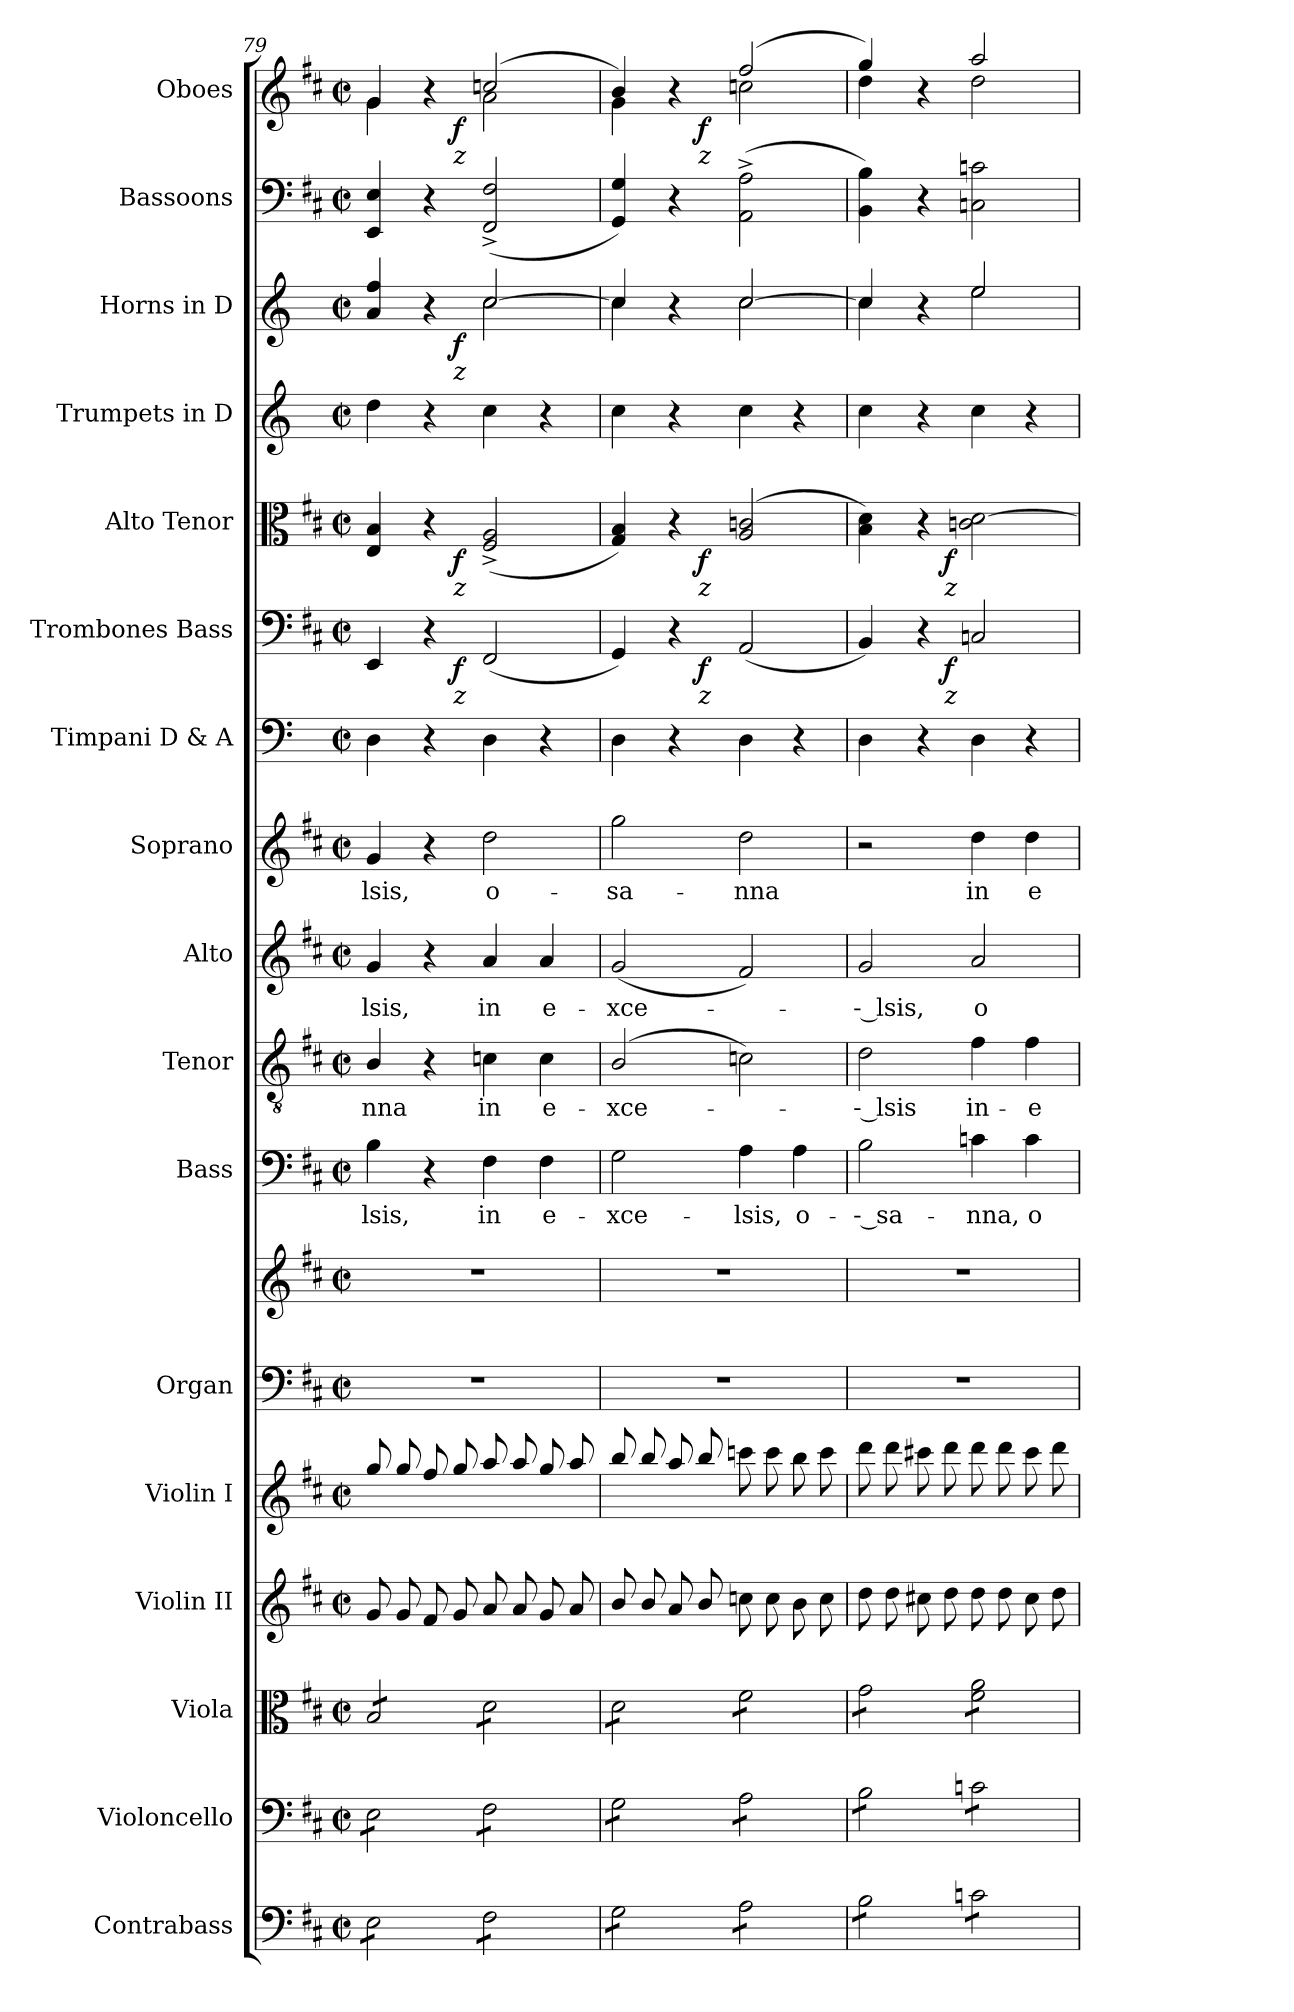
**kern	**kern	**kern	**kern	**kern	**kern	**kern	**kern	**text	**kern	**text	**kern	**text	**kern	**text	**kern	**kern	**dynam	**kern	**dynam	**kern	**kern	**dynam	**kern	**kern	**dynam
*part17	*part16	*part15	*part14	*part13	*part12	*part12	*part11	*part11	*part10	*part10	*part9	*part9	*part8	*part8	*part7	*part6	*part6	*part5	*part5	*part4	*part3	*part3	*part2	*part1	*part1
*staff18	*staff17	*staff16	*staff15	*staff14	*staff13	*staff12	*staff11	*staff11	*staff10	*staff10	*staff9	*staff9	*staff8	*staff8	*staff7	*staff6	*staff6	*staff5	*staff5	*staff4	*staff3	*staff3	*staff2	*staff1	*staff1
*I"Contrabass	*I"Violoncello	*I"Viola	*I"Violin II	*I"Violin I	*I"Organ	*	*I"Bass	*	*I"Tenor	*	*I"Alto	*	*I"Soprano	*	*I"Timpani D & A	*I"Trombones  Bass	*	*I"Alto  Tenor	*	*I"Trumpets in D	*I"Horns in D	*	*I"Bassoons	*I"Oboes	*
*I'Cb.	*I'Vc.	*I'Vla.	*I'Vln. II	*I'Vln. I	*I'Org.	*	*I'B.	*	*I'T.	*	*I'A.	*	*I'S.	*	*I'Timp.	*	*	*	*	*	*	*	*I'Bsn.	*I'Ob.	*
*clefF4	*clefF4	*clefC3	*clefG2	*clefG2	*clefF4	*clefG2	*clefF4	*	*clefGv2	*	*clefG2	*	*clefG2	*	*clefF4	*clefF4	*	*clefC3	*	*clefG2	*clefG2	*	*clefF4	*clefG2	*
*ITrd7c12	*	*	*	*	*	*	*	*	*ITrd7c12	*	*	*	*	*	*	*	*	*	*	*ITrd-1c-2	*ITrd6c10	*	*	*	*
*k[f#c#]	*k[f#c#]	*k[f#c#]	*k[f#c#]	*k[f#c#]	*k[f#c#]	*k[f#c#]	*k[f#c#]	*	*k[f#c#]	*	*k[f#c#]	*	*k[f#c#]	*	*k[]	*k[f#c#]	*	*k[f#c#]	*	*k[f#c#]	*k[f#c#]	*	*k[f#c#]	*k[f#c#]	*
*D:	*D:	*D:	*D:	*D:	*D:	*D:	*D:	*	*D:	*	*D:	*	*D:	*	*C:	*D:	*	*D:	*	*D:	*D:	*	*D:	*D:	*
*M2/2	*M2/2	*M2/2	*M2/2	*M2/2	*M2/2	*M2/2	*M2/2	*	*M2/2	*	*M2/2	*	*M2/2	*	*M2/2	*M2/2	*	*M2/2	*	*M2/2	*M2/2	*	*M2/2	*M2/2	*
*met(c|)	*met(c|)	*met(c|)	*met(c|)	*met(c|)	*met(c|)	*met(c|)	*met(c|)	*	*met(c|)	*	*met(c|)	*	*met(c|)	*	*met(c|)	*met(c|)	*	*met(c|)	*	*met(c|)	*met(c|)	*	*met(c|)	*met(c|)	*
=79	=79	=79	=79	=79	=79	=79	=79	=79	=79	=79	=79	=79	=79	=79	=79	=79	=79	=79	=79	=79	=79	=79	=79	=79	=79
!	!	!	!	!	!	!	!	!LO:LY:b:color=#000000	!	!	!	!	!	!	!	!	!	!	!	!	!	!	!	!	!
!	!	!	!	!	!	!	!	!	!	!LO:LY:b:color=#000000	!	!	!	!	!	!	!	!	!	!	!	!	!	!	!
!	!	!	!	!	!	!	!	!	!	!	!	!LO:LY:b:color=#000000	!	!	!	!	!	!	!	!	!	!	!	!	!
!	!	!	!	!	!	!	!	!	!	!	!	!	!	!LO:LY:b:color=#000000	!	!	!	!	!	!	!	!	!	!	!
*	*	*	*	*	*	*	*	*	*	*	*	*	*	*	*	*^	*	*^	*	*	*^	*	*	*^	*
*	*	*	*	*	*	*	*	*	*	*	*	*	*	*	*	*	*	*	*	*	*	*	*	*^	*	*	*	*^	*
*tremolo	*	*	*	*	*	*	*	*	*	*	*	*	*	*	*	*	*	*	*	*	*	*	*	*	*	*	*	*	*	*	*
*	*tremolo	*	*	*	*	*	*	*	*	*	*	*	*	*	*	*	*	*	*	*	*	*	*	*	*	*	*	*	*	*	*
*	*	*tremolo	*	*	*	*	*	*	*	*	*	*	*	*	*	*	*	*	*	*	*	*	*	*	*	*	*	*	*	*	*
8EEi\L	8Ei\L	8Bi/L	8gi/	8ggi/	1r	1r	4Bi\	-lsis,	4BBi/	-nna	4gi/	-lsis,	4gi/	-lsis,	4Di\	4EEi/	4.ryy	.	4Ei/ 4Bi	4.ryy	.	4eei\	4Bi/ 4gi	2ryy	4.ryy	.	4EEi/ 4Ei	4gi/	4gi\	4.ryy	.
8EEi\	8Ei\	8Bi/	8gi/	8ggi/	.	.	.	.	.	.	.	.	.	.	.	.	.	.	.	.	.	.	.	.	.	.	.	.	.	.	.
8EEi\	8Ei\	8Bi/	8f#i/	8ff#i/	.	.	4r	.	4r	.	4r	.	4r	.	4r	4r	.	.	4r	.	.	4r	4r	.	.	.	4r	4r	4ryy	.	.
!	!	!	!	!	!	!	!	!	!	!	!	!	!	!	!	!	!	!	!	!	!	!	!	!	!	!	!	!	!	!LO:TX:b:i:t=z	!
!	!	!	!	!	!	!	!	!	!	!	!	!	!	!	!	!	!	!	!	!	!	!	!	!	!LO:TX:b:i:t=z	!	!	!	!	!	!
!	!	!	!	!	!	!	!	!	!	!	!	!	!	!	!	!	!	!	!	!LO:TX:b:i:t=z	!	!	!	!	!	!	!	!	!	!	!
!	!	!	!	!	!	!	!	!	!	!	!	!	!	!	!	!	!LO:TX:b:i:t=z	!	!	!	!	!	!	!	!	!	!	!	!	!	!
8EEi\J	8Ei\J	8Bi/J	8gi/	8ggi/	.	.	.	.	.	.	.	.	.	.	.	.	2ryy	f	.	2ryy	f	.	.	.	2ryy	f	.	.	.	2ryy	f
!	!	!	!	!	!	!	!	!LO:LY:b:color=#000000	!	!	!	!	!	!	!	!	!	!	!	!	!	!	!	!	!	!	!	!	!	!	!
!	!	!	!	!	!	!	!	!	!	!LO:LY:b:color=#000000	!	!	!	!	!	!	!	!	!	!	!	!	!	!	!	!	!	!	!	!	!
!	!	!	!	!	!	!	!	!	!	!	!	!LO:LY:b:color=#000000	!	!	!	!	!	!	!	!	!	!	!	!	!	!	!	!	!	!	!
!	!	!	!	!	!	!	!	!	!	!	!	!	!	!LO:LY:b:color=#000000	!	!	!	!	!	!	!	!	!	!	!	!	!	!	!	!	!
8FF#i\L	8F#i\L	8di\L	8ai/	8aai/	.	.	4F#i\	in	4Cni\	in	4ai/	in	2ddi\	o-	4Di\	(2FF#i/	.	.	(2F#i/^ 2Ai^	.	.	4ddi\	[2di/	2di\	.	.	(2FF#i/^ 2F#i^	(2ccni/	2ai\	.	.
8FF#i\	8F#i\	8di\	8ai/	8aai/	.	.	.	.	.	.	.	.	.	.	.	.	.	.	.	.	.	.	.	.	.	.	.	.	.	.	.
!	!	!	!	!	!	!	!	!LO:LY:b:color=#000000	!	!	!	!	!	!	!	!	!	!	!	!	!	!	!	!	!	!	!	!	!	!	!
!	!	!	!	!	!	!	!	!	!	!LO:LY:b:color=#000000	!	!	!	!	!	!	!	!	!	!	!	!	!	!	!	!	!	!	!	!	!
!	!	!	!	!	!	!	!	!	!	!	!	!LO:LY:b:color=#000000	!	!	!	!	!	!	!	!	!	!	!	!	!	!	!	!	!	!	!
8FF#i\	8F#i\	8di\	8gi/	8ggi/	.	.	4F#i\	e-	4Ci\	e-	4ai/	e-	.	.	4r	.	.	.	.	.	.	4r	.	.	.	.	.	.	.	.	.
8FF#i\J	8F#i\J	8di\J	8ai/	8aai/	.	.	.	.	.	.	.	.	.	.	.	.	8ryy	.	.	8ryy	.	.	.	.	8ryy	.	.	.	.	8ryy	.
*	*	*	*	*	*	*	*	*	*	*	*	*	*	*	*	*	*	*	*	*	*	*	*v	*v	*v	*	*	*	*	*	*
=80	=80	=80	=80	=80	=80	=80	=80	=80	=80	=80	=80	=80	=80	=80	=80	=80	=80	=80	=80	=80	=80	=80	=80	=80	=80	=80	=80	=80	=80
*	*	*	*	*	*	*	*	*	*	*	*	*	*	*	*	*	*	*	*	*	*	*	*^	*	*	*	*	*	*
*	*	*	*	*	*	*	*	*	*	*	*	*	*	*	*	*	*	*	*	*	*	*	*	*^	*	*	*	*	*	*
!	!	!	!	!	!	!	!	!LO:LY:b:color=#000000	!	!	!	!	!	!	!	!	!	!	!	!	!	!	!	!	!	!	!	!	!	!	!
*	*	*	*	*	*	*	*	*	*	*	*	*	*	*	*	*	*	*	*	*	*	*	*v	*v	*v	*	*	*	*	*	*
*	*	*	*	*	*	*	*	*	*	*	*	*	*	*	*	*	*	*	*	*	*	*	*^	*	*	*	*	*	*
*	*	*	*	*	*	*	*	*	*	*	*	*	*	*	*	*	*	*	*	*	*	*	*	*^	*	*	*	*	*	*
!	!	!	!	!	!	!	!	!	!	!LO:LY:b:color=#000000	!	!	!	!	!	!	!	!	!	!	!	!	!	!	!	!	!	!	!	!	!
*	*	*	*	*	*	*	*	*	*	*	*	*	*	*	*	*	*	*	*	*	*	*	*v	*v	*v	*	*	*	*	*	*
*	*	*	*	*	*	*	*	*	*	*	*	*	*	*	*	*	*	*	*	*	*	*	*^	*	*	*	*	*	*
*	*	*	*	*	*	*	*	*	*	*	*	*	*	*	*	*	*	*	*	*	*	*	*	*^	*	*	*	*	*	*
!	!	!	!	!	!	!	!	!	!	!	!	!LO:LY:b:color=#000000	!	!	!	!	!	!	!	!	!	!	!	!	!	!	!	!	!	!	!
*	*	*	*	*	*	*	*	*	*	*	*	*	*	*	*	*	*	*	*	*	*	*	*v	*v	*v	*	*	*	*	*	*
*	*	*	*	*	*	*	*	*	*	*	*	*	*	*	*	*	*	*	*	*	*	*	*^	*	*	*	*	*	*
*	*	*	*	*	*	*	*	*	*	*	*	*	*	*	*	*	*	*	*	*	*	*	*	*^	*	*	*	*	*	*
!	!	!	!	!	!	!	!	!	!	!	!	!	!	!LO:LY:b:color=#000000	!	!	!	!	!	!	!	!	!	!	!	!	!	!	!	!	!
*	*	*	*	*	*	*	*	*	*	*	*	*	*	*	*	*	*	*	*	*	*	*	*	*v	*v	*	*	*	*	*	*
8GGi\L	8Gi\L	8di\L	8bi/	8bbi/	1r	1r	2Gi\	-xce-	(2BBi/	-xce-	(2gi/	-xce-	2ggi\	-sa-	4Di\	4GGi/)	4.ryy	.	4Gi/ 4Bi)	4.ryy	.	4ddi\	4di/]	4di\	.	4GGi/ 4Gi)	4bi/)	4gi\	4.ryy	.
8GGi\	8Gi\	8di\	8bi/	8bbi/	.	.	.	.	.	.	.	.	.	.	.	.	.	.	.	.	.	.	.	.	.	.	.	.	.	.
8GGi\	8Gi\	8di\	8ai/	8aai/	.	.	.	.	.	.	.	.	.	.	4r	4r	.	.	4r	.	.	4r	4r	4ryy	.	4r	4r	4ryy	.	.
!	!	!	!	!	!	!	!	!	!	!	!	!	!	!	!	!	!	!	!	!	!	!	!	!	!	!	!	!	!LO:TX:b:i:t=z	!
!	!	!	!	!	!	!	!	!	!	!	!	!	!	!	!	!	!	!	!	!LO:TX:b:i:t=z	!	!	!	!	!	!	!	!	!	!
!	!	!	!	!	!	!	!	!	!	!	!	!	!	!	!	!	!LO:TX:b:i:t=z	!	!	!	!	!	!	!	!	!	!	!	!	!
8GGi\J	8Gi\J	8di\J	8bi/	8bbi/	.	.	.	.	.	.	.	.	.	.	.	.	2ryy	f	.	2ryy	f	.	.	.	.	.	.	.	2ryy	f
!	!	!	!	!	!	!	!	!LO:LY:b:color=#000000	!	!	!	!	!	!	!	!	!	!	!	!	!	!	!	!	!	!	!	!	!	!
!	!	!	!	!	!	!	!	!	!	!	!	!	!	!LO:LY:b:color=#000000	!	!	!	!	!	!	!	!	!	!	!	!	!	!	!	!
8AAi\L	8Ai\L	8f#i\L	8ccni\	8cccni\	.	.	4Ai\	-lsis,	2Cni\)	.	2f#i/)	.	2ddi\	-nna	4Di\	(2AAi/	.	.	(2Ai/ 2cni	.	.	4ddi\	[2di/	2di\	.	(2AAi\^ 2Ai^	(2ff#i/	2ccni\	.	.
8AAi\	8Ai\	8f#i\	8cci\	8ccci\	.	.	.	.	.	.	.	.	.	.	.	.	.	.	.	.	.	.	.	.	.	.	.	.	.	.
!	!	!	!	!	!	!	!	!LO:LY:b:color=#000000	!	!	!	!	!	!	!	!	!	!	!	!	!	!	!	!	!	!	!	!	!	!
8AAi\	8Ai\	8f#i\	8bi\	8bbi\	.	.	4Ai\	o-	.	.	.	.	.	.	4r	.	.	.	.	.	.	4r	.	.	.	.	.	.	.	.
8AAi\J	8Ai\J	8f#i\J	8cci\	8ccci\	.	.	.	.	.	.	.	.	.	.	.	.	8ryy	.	.	8ryy	.	.	.	.	.	.	.	.	8ryy	.
*	*	*	*	*	*	*	*	*	*	*	*	*	*	*	*	*	*	*	*	*	*	*	*	*	*	*	*v	*v	*v	*
=81	=81	=81	=81	=81	=81	=81	=81	=81	=81	=81	=81	=81	=81	=81	=81	=81	=81	=81	=81	=81	=81	=81	=81	=81	=81	=81	=81	=81
*	*	*	*	*	*	*	*	*	*	*	*	*	*	*	*	*	*	*	*	*	*	*	*	*	*	*	*^	*
*	*	*	*	*	*	*	*	*	*	*	*	*	*	*	*	*	*	*	*	*	*	*	*	*	*	*	*	*^	*
!	!	!	!	!	!	!	!	!LO:LY:b:color=#000000	!	!	!	!	!	!	!	!	!	!	!	!	!	!	!	!	!	!	!	!	!	!
*	*	*	*	*	*	*	*	*	*	*	*	*	*	*	*	*	*	*	*	*	*	*	*	*	*	*	*v	*v	*v	*
*	*	*	*	*	*	*	*	*	*	*	*	*	*	*	*	*	*	*	*	*	*	*	*	*	*	*	*^	*
*	*	*	*	*	*	*	*	*	*	*	*	*	*	*	*	*	*	*	*	*	*	*	*	*	*	*	*	*^	*
!	!	!	!	!	!	!	!	!	!	!LO:LY:b:color=#000000	!	!	!	!	!	!	!	!	!	!	!	!	!	!	!	!	!	!	!	!
*	*	*	*	*	*	*	*	*	*	*	*	*	*	*	*	*	*	*	*	*	*	*	*	*	*	*	*v	*v	*v	*
*	*	*	*	*	*	*	*	*	*	*	*	*	*	*	*	*	*	*	*	*	*	*	*	*	*	*	*^	*
*	*	*	*	*	*	*	*	*	*	*	*	*	*	*	*	*	*	*	*	*	*	*	*	*	*	*	*	*^	*
!	!	!	!	!	!	!	!	!	!	!	!	!LO:LY:b:color=#000000	!	!	!	!	!	!	!	!	!	!	!	!	!	!	!	!	!	!
*	*	*	*	*	*	*	*	*	*	*	*	*	*	*	*	*	*	*	*	*	*	*	*	*	*	*	*	*v	*v	*
8BBi\L	8Bi\L	8gi\L	8ddi\	8dddi\	1r	1r	2Bi\	-- sa-	2Di\	-- lsis	2gi/	-- lsis,	2r	.	4Di\	4BBi/)	4.ryy	.	4Bi\ 4di)	4.ryy	.	4ddi\	4di/]	4di\	.	4BBi\ 4Bi)	4ggi/)	4ddi\	.
8BBi\	8Bi\	8gi\	8ddi\	8dddi\	.	.	.	.	.	.	.	.	.	.	.	.	.	.	.	.	.	.	.	.	.	.	.	.	.
8BBi\	8Bi\	8gi\	8cc#Xi\	8ccc#Xi\	.	.	.	.	.	.	.	.	.	.	4r	4r	.	.	4r	.	.	4r	4r	4ryy	.	4r	4r	4ryy	.
!	!	!	!	!	!	!	!	!	!	!	!	!	!	!	!	!	!	!	!	!LO:TX:b:i:t=z	!	!	!	!	!	!	!	!	!
!	!	!	!	!	!	!	!	!	!	!	!	!	!	!	!	!	!LO:TX:b:i:t=z	!	!	!	!	!	!	!	!	!	!	!	!
8BBi\J	8Bi\J	8gi\J	8ddi\	8dddi\	.	.	.	.	.	.	.	.	.	.	.	.	2ryy	f	.	2ryy	f	.	.	.	.	.	.	.	.
!	!	!	!	!	!	!	!	!LO:LY:b:color=#000000	!	!	!	!	!	!	!	!	!	!	!	!	!	!	!	!	!	!	!	!	!
!	!	!	!	!	!	!	!	!	!	!LO:LY:b:color=#000000	!	!	!	!	!	!	!	!	!	!	!	!	!	!	!	!	!	!	!
!	!	!	!	!	!	!	!	!	!	!	!	!LO:LY:b:color=#000000	!	!	!	!	!	!	!	!	!	!	!	!	!	!	!	!	!
!	!	!	!	!	!	!	!	!	!	!	!	!	!	!LO:LY:b:color=#000000	!	!	!	!	!	!	!	!	!	!	!	!	!	!	!
8Cni\L	8cni\L	8f#i\ 8aiL	8ddi\	8dddi\	.	.	4cni\	-nna,	4F#i\	in-	2ai/	o-	4ddi\	in	4Di\	2Cni/	.	.	2cni\ [2di	.	.	4ddi\	2f#i/	2f#i\	.	2Cni\ 2cni	2aai/	2ddi\	.
8Cni\	8cni\	8f#i\ 8ai	8ddi\	8dddi\	.	.	.	.	.	.	.	.	.	.	.	.	.	.	.	.	.	.	.	.	.	.	.	.	.
!	!	!	!	!	!	!	!	!LO:LY:b:color=#000000	!	!	!	!	!	!	!	!	!	!	!	!	!	!	!	!	!	!	!	!	!
!	!	!	!	!	!	!	!	!	!	!LO:LY:b:color=#000000	!	!	!	!	!	!	!	!	!	!	!	!	!	!	!	!	!	!	!
!	!	!	!	!	!	!	!	!	!	!	!	!	!	!LO:LY:b:color=#000000	!	!	!	!	!	!	!	!	!	!	!	!	!	!	!
8Cni\	8cni\	8f#i\ 8ai	8cc#i\	8ccc#i\	.	.	4ci\	o-	4F#i\	-e-	.	.	4ddi\	e-	4r	.	.	.	.	.	.	4r	.	.	.	.	.	.	.
8Cni\J	8cni\J	8f#i\ 8aiJ	8ddi\	8dddi\	.	.	.	.	.	.	.	.	.	.	.	.	8ryy	.	.	8ryy	.	.	.	.	.	.	.	.	.
*	*	*Xtremolo	*	*	*	*	*	*	*	*	*	*	*	*	*	*	*	*	*	*	*	*	*	*	*	*	*	*	*
*	*Xtremolo	*	*	*	*	*	*	*	*	*	*	*	*	*	*	*	*	*	*	*	*	*	*	*	*	*	*	*	*
*Xtremolo	*	*	*	*	*	*	*	*	*	*	*	*	*	*	*	*	*	*	*	*	*	*	*	*	*	*	*	*	*
*	*	*	*	*	*	*	*	*	*	*	*	*	*	*	*	*v	*v	*	*	*	*	*	*v	*v	*	*	*v	*v	*
*	*	*	*	*	*	*	*	*	*	*	*	*	*	*	*	*	*	*v	*v	*	*	*	*	*	*	*
=	=	=	=	=	=	=	=	=	=	=	=	=	=	=	=	=	=	=	=	=	=	=	=	=	=
*-	*-	*-	*-	*-	*-	*-	*-	*-	*-	*-	*-	*-	*-	*-	*-	*-	*-	*-	*-	*-	*-	*-	*-	*-	*-
